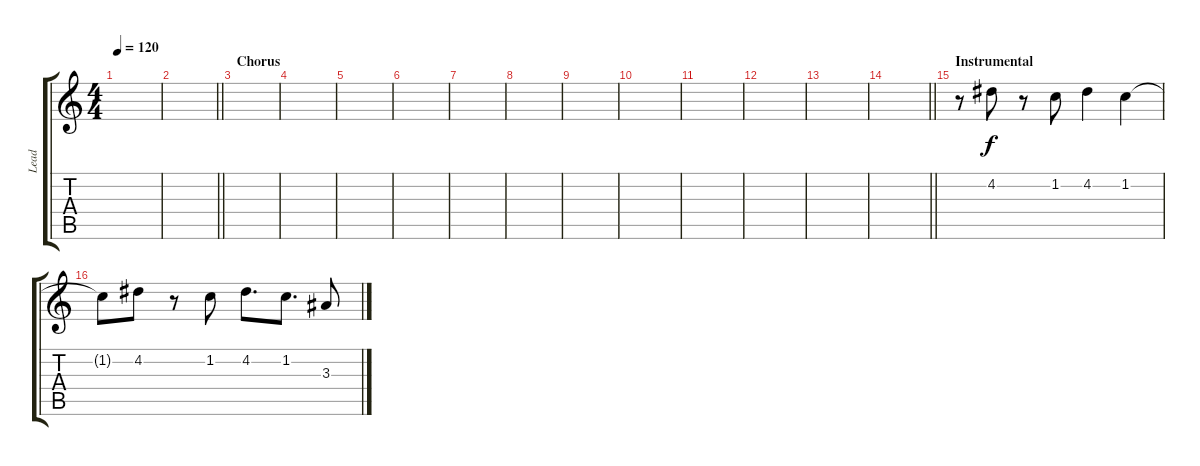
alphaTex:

\track ("Lead" "Lead") {instrument distortionguitar}
\staff {score tabs}
\tuning (E4 B3 G3 D3 A2 E2) {hide}
\ts (4 4)
\tempo 120
\clef g2
\ks c
|
\barLineRight lightlight
|
\section ("" "Chorus")
|
|
|
|
|
|
|
|
|
|
|
\barLineRight lightlight
|
\section ("" "Instrumental")
r.8 4.2.8 r.8 1.2.8 4.2.4 1.2.4 |
1.2{t}.8 4.2.8 r.8 1.2.8 4.2.8{d} 1.2.8{d} 3.3.8
